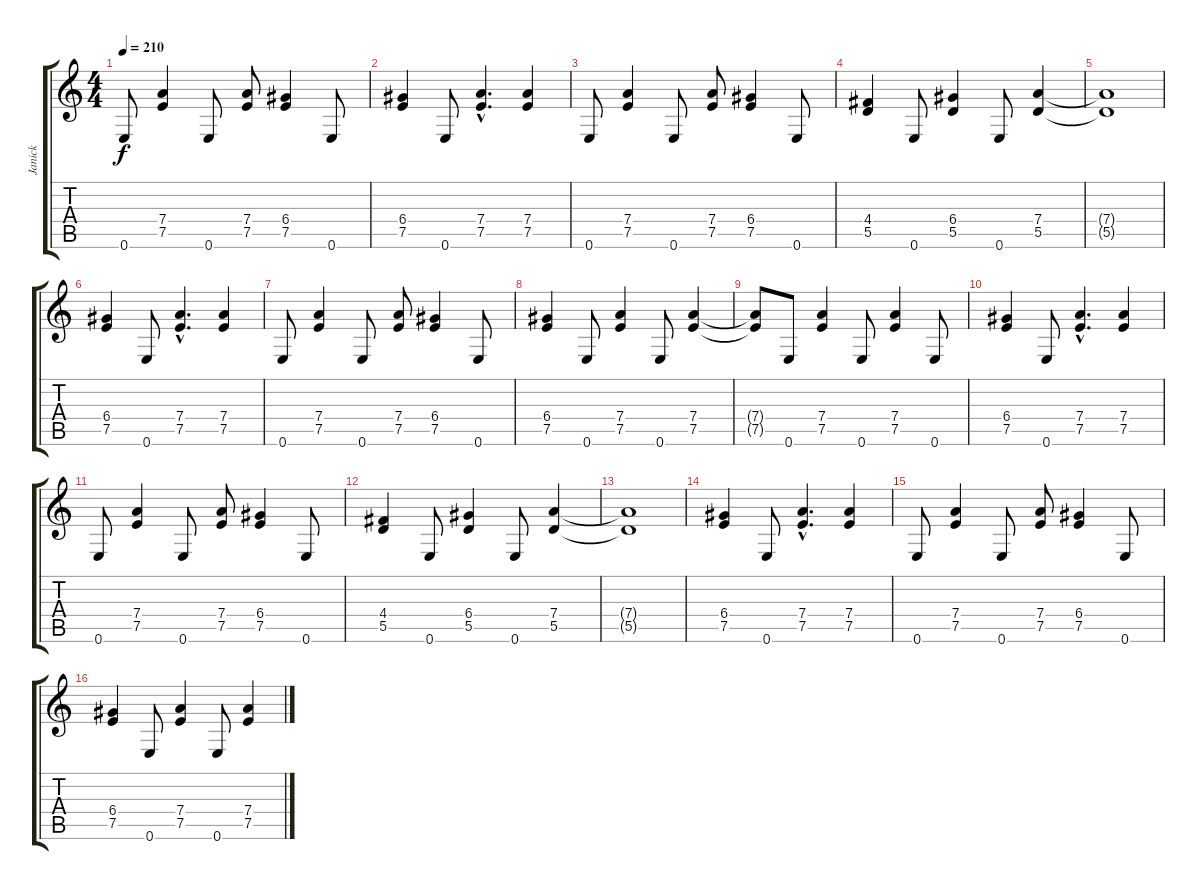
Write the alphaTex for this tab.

\track ("Janick" "Janick") {instrument distortionguitar}
\staff {score tabs}
\tuning (E4 B3 G3 D3 A2 E2) {hide}
\ts (4 4)
\tempo 210
\clef g2
\ks c
0.6.8{dy f} (7.4 7.5).4 0.6.8 (7.4 7.5).8 (6.4 7.5).4 0.6.8 |
(6.4 7.5).4 0.6.8 (7.4{hac} 7.5{hac}).4{d} (7.4 7.5).4 |
0.6.8 (7.4 7.5).4 0.6.8 (7.4 7.5).8 (6.4 7.5).4 0.6.8 |
(4.4 5.5).4 0.6.8 (6.4 5.5).4 0.6.8 (7.4 5.5).4 |
(7.4{t} 5.5{t}).1 |
(6.4 7.5).4 0.6.8 (7.4{hac} 7.5{hac}).4{d} (7.4 7.5).4 |
0.6.8 (7.4 7.5).4 0.6.8 (7.4 7.5).8 (6.4 7.5).4 0.6.8 |
(6.4 7.5).4 0.6.8 (7.4 7.5).4 0.6.8 (7.4 7.5).4 |
(7.4{t} 7.5{t}).8 0.6.8 (7.4 7.5).4 0.6.8 (7.4 7.5).4 0.6.8 |
(6.4 7.5).4 0.6.8 (7.4{hac} 7.5{hac}).4{d} (7.4 7.5).4 |
0.6.8 (7.4 7.5).4 0.6.8 (7.4 7.5).8 (6.4 7.5).4 0.6.8 |
(4.4 5.5).4 0.6.8 (6.4 5.5).4 0.6.8 (7.4 5.5).4 |
(7.4{t} 5.5{t}).1 |
(6.4 7.5).4 0.6.8 (7.4{hac} 7.5{hac}).4{d} (7.4 7.5).4 |
0.6.8 (7.4 7.5).4 0.6.8 (7.4 7.5).8 (6.4 7.5).4 0.6.8 |
(6.4 7.5).4 0.6.8 (7.4 7.5).4 0.6.8 (7.4 7.5).4
